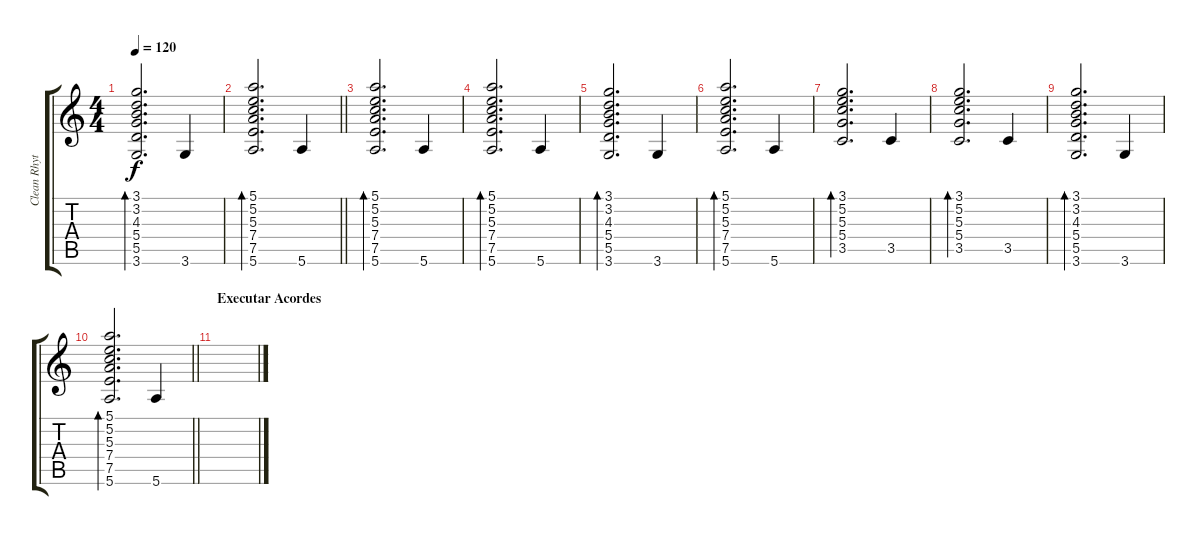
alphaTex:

\track ("Clean Rhythm 2" "Clean Rhyt") {instrument acousticguitarsteel}
\staff {score tabs}
\tuning (E4 B3 G3 D3 A2 E2) {hide}
\ts (4 4)
\tempo 120
\clef g2
\ks c
(3.1 3.2 4.3 5.4 5.5 3.6).2{d bd 120 dy f} 3.6.4 |
\barLineRight lightlight
(5.1 5.2 5.3 7.4 7.5 5.6).2{d bd 120} 5.6.4 |
(5.1 5.2 5.3 7.4 7.5 5.6).2{d bd 120} 5.6.4 |
(5.1 5.2 5.3 7.4 7.5 5.6).2{d bd 120} 5.6.4 |
(3.1 3.2 4.3 5.4 5.5 3.6).2{d bd 120} 3.6.4 |
(5.1 5.2 5.3 7.4 7.5 5.6).2{d bd 120} 5.6.4 |
(3.1 5.2 5.3 5.4 3.5).2{d bd 120} 3.5.4 |
(3.1 5.2 5.3 5.4 3.5).2{d bd 120} 3.5.4 |
(3.1 3.2 4.3 5.4 5.5 3.6).2{d bd 120} 3.6.4 |
\barLineRight lightlight
(5.1 5.2 5.3 7.4 7.5 5.6).2{d bd 120} 5.6.4 |
\section ("" "Executar Acordes")
